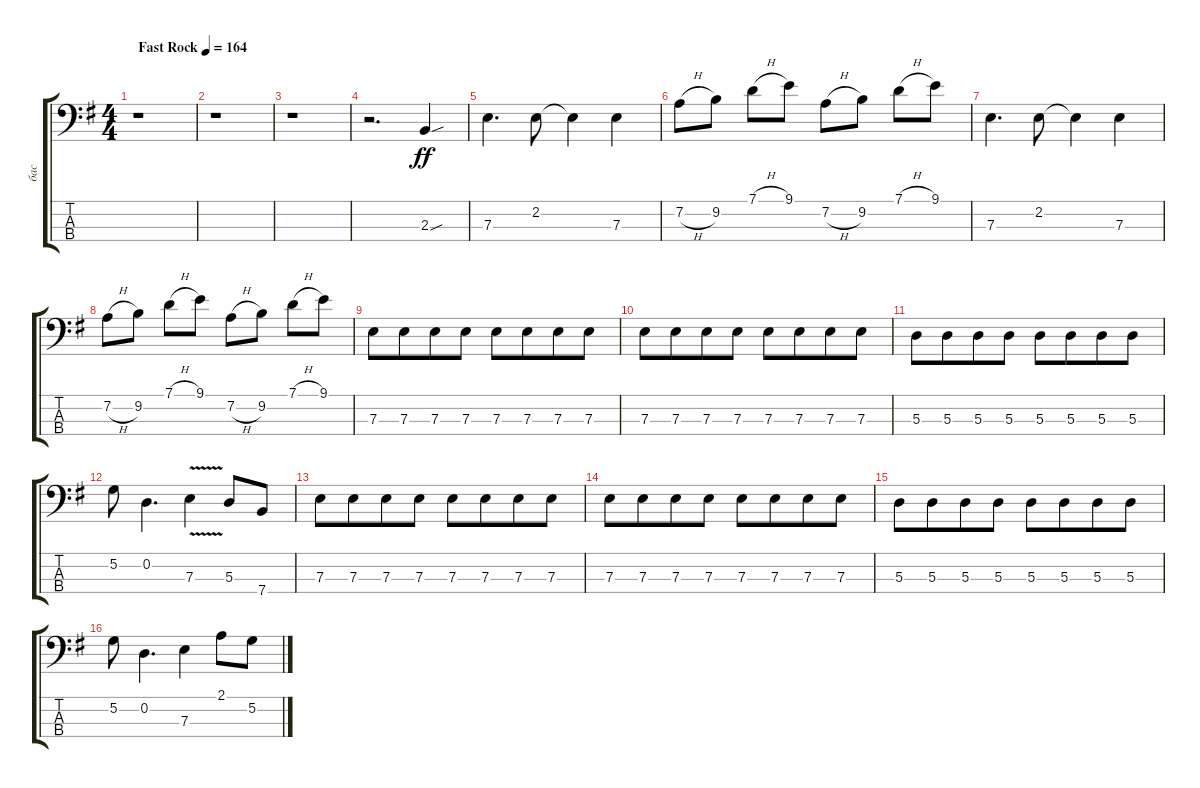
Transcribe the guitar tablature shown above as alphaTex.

\track ("бас" "бас") {instrument electricbassfinger}
\staff {score tabs}
\tuning (G2 D2 A1 E1) {hide}
\ts (4 4)
\tempo (164 "Fast Rock")
\clef f4
\ks eminor
r.1{dy ff instrument electricbassfinger} |
r.1 |
r.1 |
r.2{d} 2.3{sou}.4 |
7.3.4{d} 2.2.8 2.2{t}.4 7.3.4 |
7.2{h}.8 9.2.8 7.1{h}.8 9.1.8 7.2{h}.8 9.2.8 7.1{h}.8 9.1.8 |
7.3.4{d} 2.2.8 2.2{t}.4 7.3.4 |
7.2{h}.8 9.2.8 7.1{h}.8 9.1.8 7.2{h}.8 9.2.8 7.1{h}.8 9.1.8 |
7.3.8 7.3.8{beam merge} 7.3.8 7.3.8 7.3.8 7.3.8{beam merge} 7.3.8 7.3.8 |
7.3.8 7.3.8{beam merge} 7.3.8 7.3.8 7.3.8 7.3.8{beam merge} 7.3.8 7.3.8 |
5.3.8 5.3.8{beam merge} 5.3.8 5.3.8 5.3.8 5.3.8{beam merge} 5.3.8 5.3.8 |
5.2.8 0.2.4{d} 7.3{v}.4 5.3.8 7.4.8 |
7.3.8 7.3.8{beam merge} 7.3.8 7.3.8 7.3.8 7.3.8{beam merge} 7.3.8 7.3.8 |
7.3.8 7.3.8{beam merge} 7.3.8 7.3.8 7.3.8 7.3.8{beam merge} 7.3.8 7.3.8 |
5.3.8 5.3.8{beam merge} 5.3.8 5.3.8 5.3.8 5.3.8{beam merge} 5.3.8 5.3.8 |
5.2.8 0.2.4{d} 7.3.4 2.1.8 5.2.8
